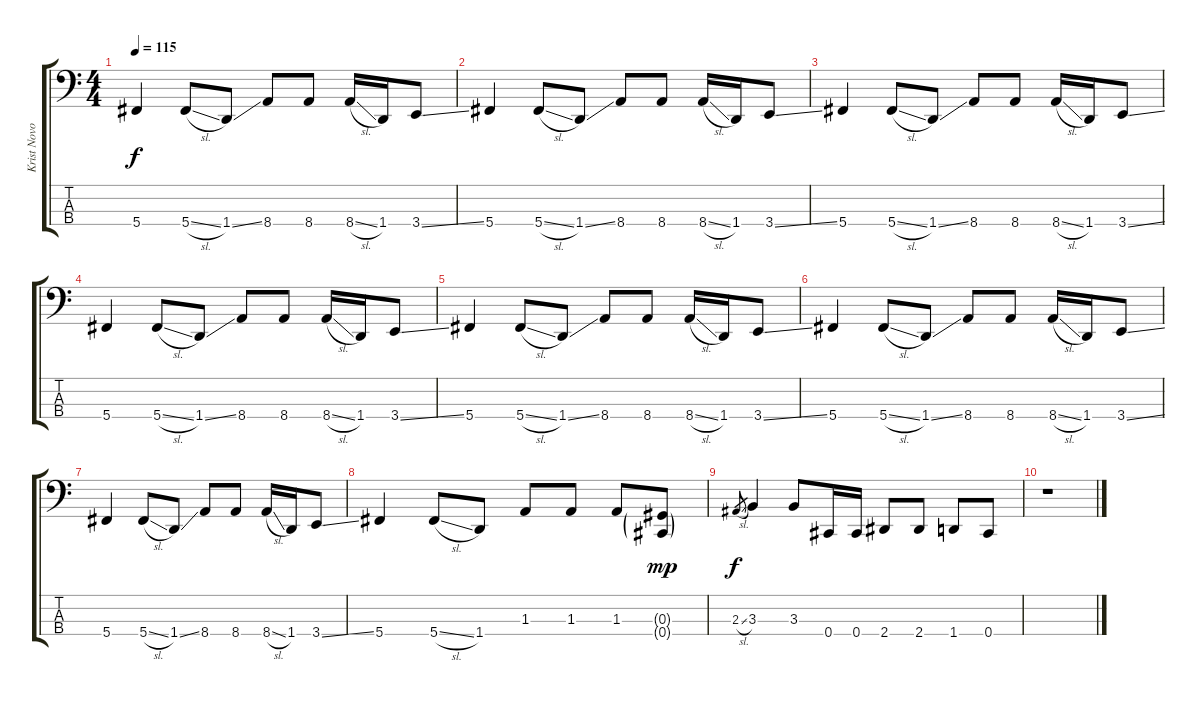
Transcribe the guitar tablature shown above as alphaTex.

\track ("Krist Novoselic - Bass" "Krist Novo") {instrument electricbasspick}
\staff {score tabs}
\tuning (Gb2 Db2 Ab1 Db1) {hide}
\ts (4 4)
\tempo 115
\clef f4
\ks c
5.4.4{dy f} 5.4{sl}.8 1.4{ss}.8 8.4.8 8.4.8 8.4{sl}.16 1.4.16 3.4{ss}.8 |
5.4.4 5.4{sl}.8 1.4{ss}.8 8.4.8 8.4.8 8.4{sl}.16 1.4.16 3.4{ss}.8 |
5.4.4 5.4{sl}.8 1.4{ss}.8 8.4.8 8.4.8 8.4{sl}.16 1.4.16 3.4{ss}.8 |
5.4.4 5.4{sl}.8 1.4{ss}.8 8.4.8 8.4.8 8.4{sl}.16 1.4.16 3.4{ss}.8 |
5.4.4 5.4{sl}.8 1.4{ss}.8 8.4.8 8.4.8 8.4{sl}.16 1.4.16 3.4{ss}.8 |
5.4.4 5.4{sl}.8 1.4{ss}.8 8.4.8 8.4.8 8.4{sl}.16 1.4.16 3.4{ss}.8 |
5.4.4 5.4{sl}.8 1.4{ss}.8 8.4.8 8.4.8 8.4{sl}.16 1.4.16 3.4{ss}.8 |
5.4.4 5.4{sl}.8 1.4.8 1.3.8 1.3.8 1.3.8 (0.3{g} 0.4{g}).8{dy mp} |
2.3{sl}.8{gr dy f} 3.3.4 3.3.8 0.4.16 0.4.16 2.4.8 2.4.8 1.4.8 0.4.8 |
r.1
